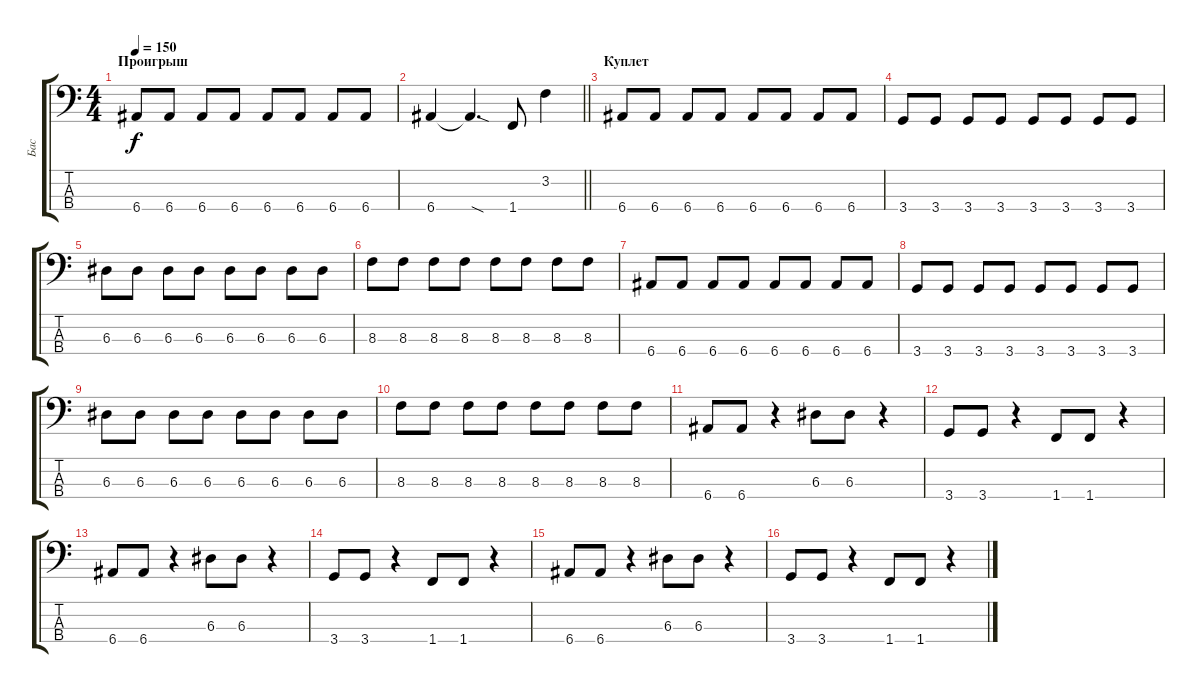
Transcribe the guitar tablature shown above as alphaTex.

\track ("Бас" "Бас") {instrument electricbassfinger}
\staff {score tabs}
\tuning (G2 D2 A1 E1) {hide}
\ts (4 4)
\section ("" "Проигрыш")
\tempo 150
\clef f4
\ks c
6.4.8{dy f} 6.4.8 6.4.8 6.4.8 6.4.8 6.4.8 6.4.8 6.4.8 |
\barLineRight lightlight
6.4.4 6.4{sod t}.4{d} 1.4.8 3.2.4 |
\section ("" "Куплет")
6.4.8 6.4.8 6.4.8 6.4.8 6.4.8 6.4.8 6.4.8 6.4.8 |
3.4.8 3.4.8 3.4.8 3.4.8 3.4.8 3.4.8 3.4.8 3.4.8 |
6.3.8 6.3.8 6.3.8 6.3.8 6.3.8 6.3.8 6.3.8 6.3.8 |
8.3.8 8.3.8 8.3.8 8.3.8 8.3.8 8.3.8 8.3.8 8.3.8 |
6.4.8 6.4.8 6.4.8 6.4.8 6.4.8 6.4.8 6.4.8 6.4.8 |
3.4.8 3.4.8 3.4.8 3.4.8 3.4.8 3.4.8 3.4.8 3.4.8 |
6.3.8 6.3.8 6.3.8 6.3.8 6.3.8 6.3.8 6.3.8 6.3.8 |
8.3.8 8.3.8 8.3.8 8.3.8 8.3.8 8.3.8 8.3.8 8.3.8 |
6.4.8 6.4.8 r.4 6.3.8 6.3.8 r.4 |
3.4.8 3.4.8 r.4 1.4.8 1.4.8 r.4 |
6.4.8 6.4.8 r.4 6.3.8 6.3.8 r.4 |
3.4.8 3.4.8 r.4 1.4.8 1.4.8 r.4 |
6.4.8 6.4.8 r.4 6.3.8 6.3.8 r.4 |
3.4.8 3.4.8 r.4 1.4.8 1.4.8 r.4
